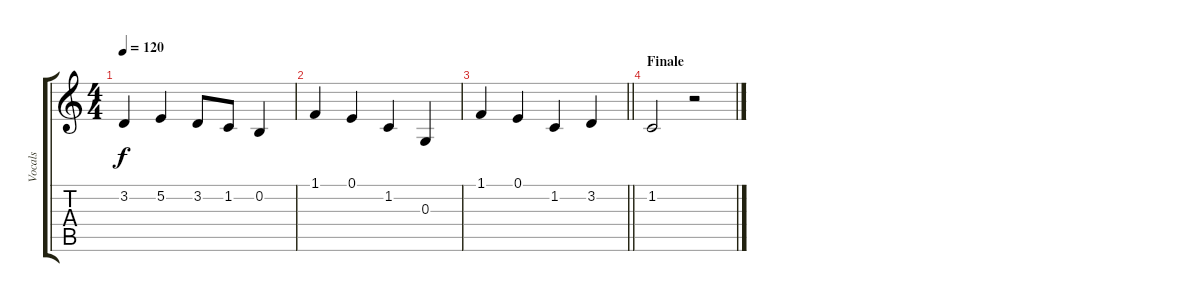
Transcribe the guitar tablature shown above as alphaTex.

\track ("Vocals" "Vocals") {instrument trumpet}
\staff {score tabs}
\tuning (E4 B3 G3 D3 A2 E2) {hide}
\ts (4 4)
\tempo 120
\clef g2
\ks c
3.2.4{dy f} 5.2.4 3.2.8 1.2.8 0.2.4 |
1.1.4 0.1.4 1.2.4 0.3.4 |
\barLineRight lightlight
1.1.4 0.1.4 1.2.4 3.2.4 |
\section ("" "Finale")
1.2.2 r.2
